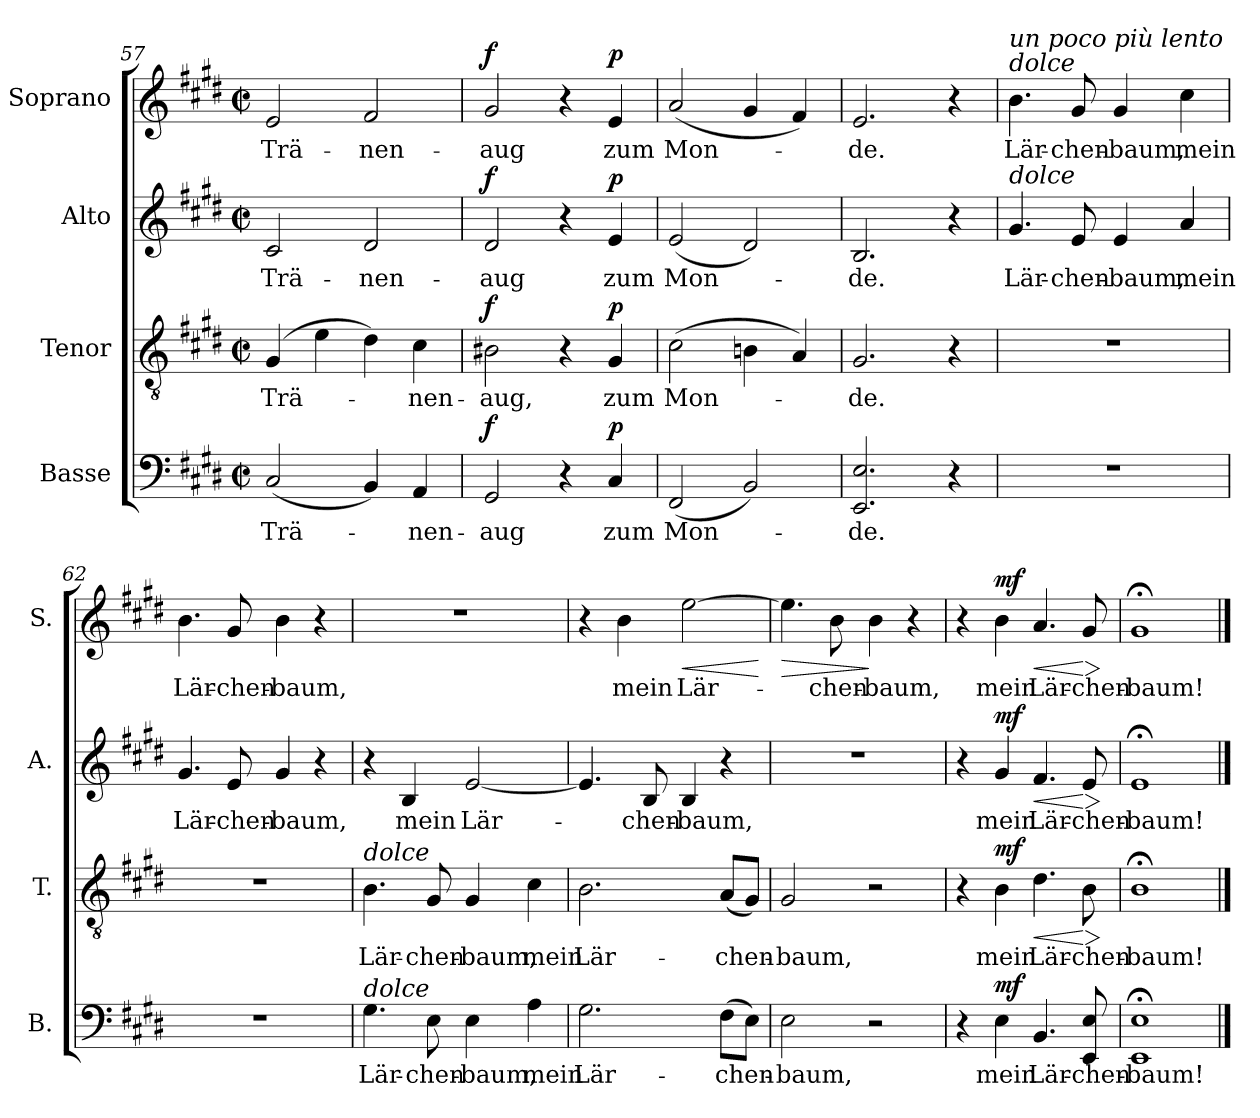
**kern	**text	**dynam	**kern	**text	**dynam	**kern	**text	**dynam	**kern	**text	**dynam
*part4	*part4	*part4	*part3	*part3	*part3	*part2	*part2	*part2	*part1	*part1	*part1
*staff4	*staff4	*staff4	*staff3	*staff3	*staff3	*staff2	*staff2	*staff2	*staff1	*staff1	*staff1
*I"Basse	*	*	*I"Tenor	*	*	*I"Alto	*	*	*I"Soprano	*	*
*I'B.	*	*	*I'T.	*	*	*I'A.	*	*	*I'S.	*	*
!!LO:LB:g=z
*clefF4	*	*	*clefGv2	*	*	*clefG2	*	*	*clefG2	*	*
*k[f#c#g#d#]	*	*	*k[f#c#g#d#]	*	*	*k[f#c#g#d#]	*	*	*k[f#c#g#d#]	*	*
*E:	*	*	*E:	*	*	*E:	*	*	*E:	*	*
*M2/2	*	*	*M2/2	*	*	*M2/2	*	*	*M2/2	*	*
*met(c|)	*	*	*met(c|)	*	*	*met(c|)	*	*	*met(c|)	*	*
=57	=57	=57	=57	=57	=57	=57	=57	=57	=57	=57	=57
!	!LO:LY:b	!	!	!LO:LY:b	!	!	!LO:LY:b	!	!	!LO:LY:b	!
(<2C#/	Trä-	.	(>4G#/	Trä-	.	2c#/	Trä-	.	2e/	Trä-	.
.	.	.	4e\	.	.	.	.	.	.	.	.
!	!	!	!	!	!	!	!LO:LY:b	!	!	!LO:LY:b	!
4BB/)	.	.	4d#\)	.	.	2d#/	-nen-	.	2f#/	-nen-	.
!	!LO:LY:b	!	!	!LO:LY:b	!	!	!	!	!	!	!
4AA/	-nen-	.	4c#\	-nen-	.	.	.	.	.	.	.
=58	=58	=58	=58	=58	=58	=58	=58	=58	=58	=58	=58
!	!LO:LY:b	!LO:DY:a	!	!LO:LY:b	!LO:DY:a	!	!LO:LY:b	!LO:DY:a	!	!LO:LY:b	!LO:DY:a
2GG#/	-aug	f	2B#X\	-aug,	f	2d#/	-aug	f	2g#/	-aug	f
4r	.	.	4r	.	.	4r	.	.	4r	.	.
!	!LO:LY:b	!LO:DY:a	!	!LO:LY:b	!LO:DY:a	!	!LO:LY:b	!LO:DY:a	!	!LO:LY:b	!LO:DY:a
4C#/	zum	p	4G#/	zum	p	4e/	zum	p	4e/	zum	p
=59	=59	=59	=59	=59	=59	=59	=59	=59	=59	=59	=59
!	!LO:LY:b	!	!	!LO:LY:b	!	!	!LO:LY:b	!	!	!LO:LY:b	!
(<2FF#/	Mon-	.	(>2c#\	Mon-	.	(<2e/	Mon-	.	(<2a/	Mon-	.
2BB/)	.	.	4Bn\	.	.	2d#/)	.	.	4g#/	.	.
.	.	.	4A/)	.	.	.	.	.	4f#/)	.	.
=60	=60	=60	=60	=60	=60	=60	=60	=60	=60	=60	=60
!	!LO:LY:b	!	!	!LO:LY:b	!	!	!LO:LY:b	!	!	!LO:LY:b	!
2.EE/ 2.E/	-de.	.	2.G#/	-de.	.	2.B/	-de.	.	2.e/	-de.	.
4r	.	.	4r	.	.	4r	.	.	4r	.	.
=61	=61	=61	=61	=61	=61	=61	=61	=61	=61	=61	=61
*	*	*	*	*	*	*	*	*	*MM88	*	*
!	!	!	!	!	!	!	!	!	!LO:TX:a:i:t=dolce	!	!
!	!	!	!	!	!	!	!	!	!LO:TX:a:i:t=un poco più lento	!	!
!	!	!	!	!	!	!LO:TX:a:i:t=dolce	!	!	!	!	!
!	!	!	!	!	!	!	!LO:LY:b	!	!	!LO:LY:b	!
1r	.	.	1r	.	.	4.g#/	Lär-	.	4.b\	Lär-	.
!	!	!	!	!	!	!	!LO:LY:b	!	!	!LO:LY:b	!
.	.	.	.	.	.	8e/	-chen-	.	8g#/	-chen-	.
!	!	!	!	!	!	!	!LO:LY:b	!	!	!LO:LY:b	!
.	.	.	.	.	.	4e/	-baum,	.	4g#/	-baum,	.
!	!	!	!	!	!	!	!LO:LY:b	!	!	!LO:LY:b	!
.	.	.	.	.	.	4a/	mein	.	4cc#\	mein	.
=62	=62	=62	=62	=62	=62	=62	=62	=62	=62	=62	=62
!	!	!	!	!	!	!	!LO:LY:b	!	!	!LO:LY:b	!
1r	.	.	1r	.	.	4.g#/	Lär-	.	4.b\	Lär-	.
!	!	!	!	!	!	!	!LO:LY:b	!	!	!LO:LY:b	!
.	.	.	.	.	.	8e/	-chen-	.	8g#/	-chen-	.
!	!	!	!	!	!	!	!LO:LY:b	!	!	!LO:LY:b	!
.	.	.	.	.	.	4g#/	-baum,	.	4b\	-baum,	.
.	.	.	.	.	.	4r	.	.	4r	.	.
!!LO:LB:g=z
=63	=63	=63	=63	=63	=63	=63	=63	=63	=63	=63	=63
!	!	!	!LO:TX:a:i:t=dolce	!	!	!	!	!	!	!	!
!LO:TX:a:i:t=dolce	!	!	!	!	!	!	!	!	!	!	!
!	!LO:LY:b	!	!	!LO:LY:b	!	!	!	!	!	!	!
4.G#\	Lär-	.	4.B\	Lär-	.	4r	.	.	1r	.	.
!	!	!	!	!	!	!	!LO:LY:b	!	!	!	!
.	.	.	.	.	.	4B/	mein	.	.	.	.
!	!LO:LY:b	!	!	!LO:LY:b	!	!	!	!	!	!	!
8E\	-chen-	.	8G#/	-chen-	.	.	.	.	.	.	.
!	!LO:LY:b	!	!	!LO:LY:b	!	!	!LO:LY:b	!	!	!	!
4E\	-baum,	.	4G#/	-baum,	.	[2e/	Lär-	.	.	.	.
!	!LO:LY:b	!	!	!LO:LY:b	!	!	!	!	!	!	!
4A\	mein	.	4c#\	mein	.	.	.	.	.	.	.
=64	=64	=64	=64	=64	=64	=64	=64	=64	=64	=64	=64
!	!LO:LY:b	!	!	!LO:LY:b	!	!	!	!	!	!	!
2.G#\	Lär-	.	2.B\	Lär-	.	4.e/]	.	.	4r	.	.
!	!	!	!	!	!	!	!	!	!	!LO:LY:b	!
.	.	.	.	.	.	.	.	.	4b\	mein	.
!	!	!	!	!	!	!	!LO:LY:b	!	!	!	!
.	.	.	.	.	.	8B/	-chen-	.	.	.	.
!	!	!	!	!	!	!	!LO:LY:b	!	!	!LO:LY:b	!LO:HP:b
.	.	.	.	.	.	4B/	-baum,	.	[2ee\	Lär-	<
!	!LO:LY:b	!	!	!LO:LY:b	!	!	!	!	!	!	!
(>8F#\L	-chen-	.	(<8A/L	-chen-	.	4r	.	.	.	.	.
8E\J)	.	.	8G#/J)	.	.	.	.	.	.	.	.
.	.	.	.	.	.	.	.	.	.	.	[
=65	=65	=65	=65	=65	=65	=65	=65	=65	=65	=65	=65
!	!LO:LY:b	!	!	!LO:LY:b	!	!	!	!	!	!	!LO:HP:b
2E\	-baum,	.	2G#/	-baum,	.	1r	.	.	4.ee\]	.	>
!	!	!	!	!	!	!	!	!	!	!LO:LY:b	!
.	.	.	.	.	.	.	.	.	8b\	-chen-	.
!	!	!	!	!	!	!	!	!	!	!LO:LY:b	!
2r	.	.	2r	.	.	.	.	.	4b\	-baum,	]
.	.	.	.	.	.	.	.	.	4r	.	.
=66	=66	=66	=66	=66	=66	=66	=66	=66	=66	=66	=66
4r	.	.	4r	.	.	4r	.	.	4r	.	.
!	!LO:LY:b	!LO:DY:a	!	!LO:LY:b	!LO:DY:a	!	!LO:LY:b	!LO:DY:a	!	!LO:LY:b	!LO:DY:a
4E\	mein	mf	4B\	mein	mf	4g#/	mein	mf	4b\	mein	mf
!	!LO:LY:b	!	!	!LO:LY:b	!LO:HP:b	!	!LO:LY:b	!LO:HP:b	!	!LO:LY:b	!LO:HP:b
4.BB/	Lär-	.	4.d#\	Lär-	<	4.f#/	Lär-	<	4.a/	Lär-	<
!	!LO:LY:b	!	!	!LO:LY:b	!LO:HP:n=1:b	!	!LO:LY:b	!LO:HP:n=1:b	!	!LO:LY:b	!LO:HP:n=1:b
8EE/ 8E/	-chen-	.	8B\	-chen-	[ >	8e/	-chen-	[ >	8g#/	-chen-	[ >
.	.	.	.	.	]	.	.	]	.	.	]
=67	=67	=67	=67	=67	=67	=67	=67	=67	=67	=67	=67
!	!LO:LY:b	!	!	!LO:LY:b	!	!	!LO:LY:b	!	!	!LO:LY:b	!
1EE;< 1E;<	-baum!	.	1B;<	-baum!	.	1e;<	-baum!	.	1g#;<	-baum!	.
==	==	==	==	==	==	==	==	==	==	==	==
*-	*-	*-	*-	*-	*-	*-	*-	*-	*-	*-	*-
